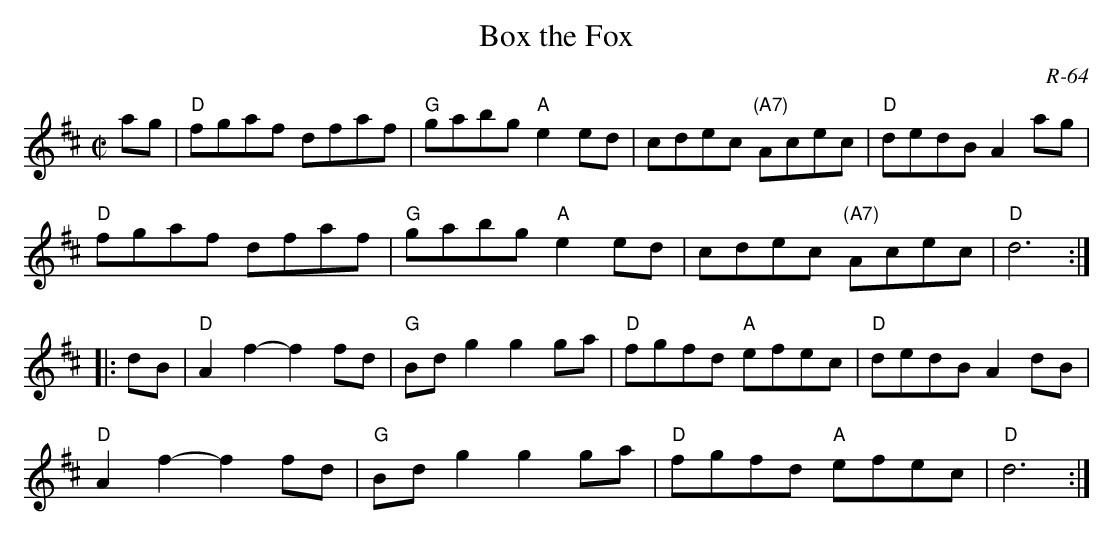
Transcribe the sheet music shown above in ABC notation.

X:1
T: Box the Fox
C: R-64
M: C|
K: D
ag| "D"fgaf dfaf| "G"gabg "A"e2ed| cdec "(A7)"Acec| "D"dedB A2ag|
    "D"fgaf dfaf| "G"gabg "A"e2ed| cdec "(A7)"Acec| "D"d6:|
|:\
dB| "D"A2f2- f2fd| "G"Bdg2 g2ga| "D"fgfd "A"efec| "D"dedB A2dB|
    "D"A2f2- f2fd| "G"Bdg2 g2ga| "D"fgfd "A"efec| "D"d6:|
